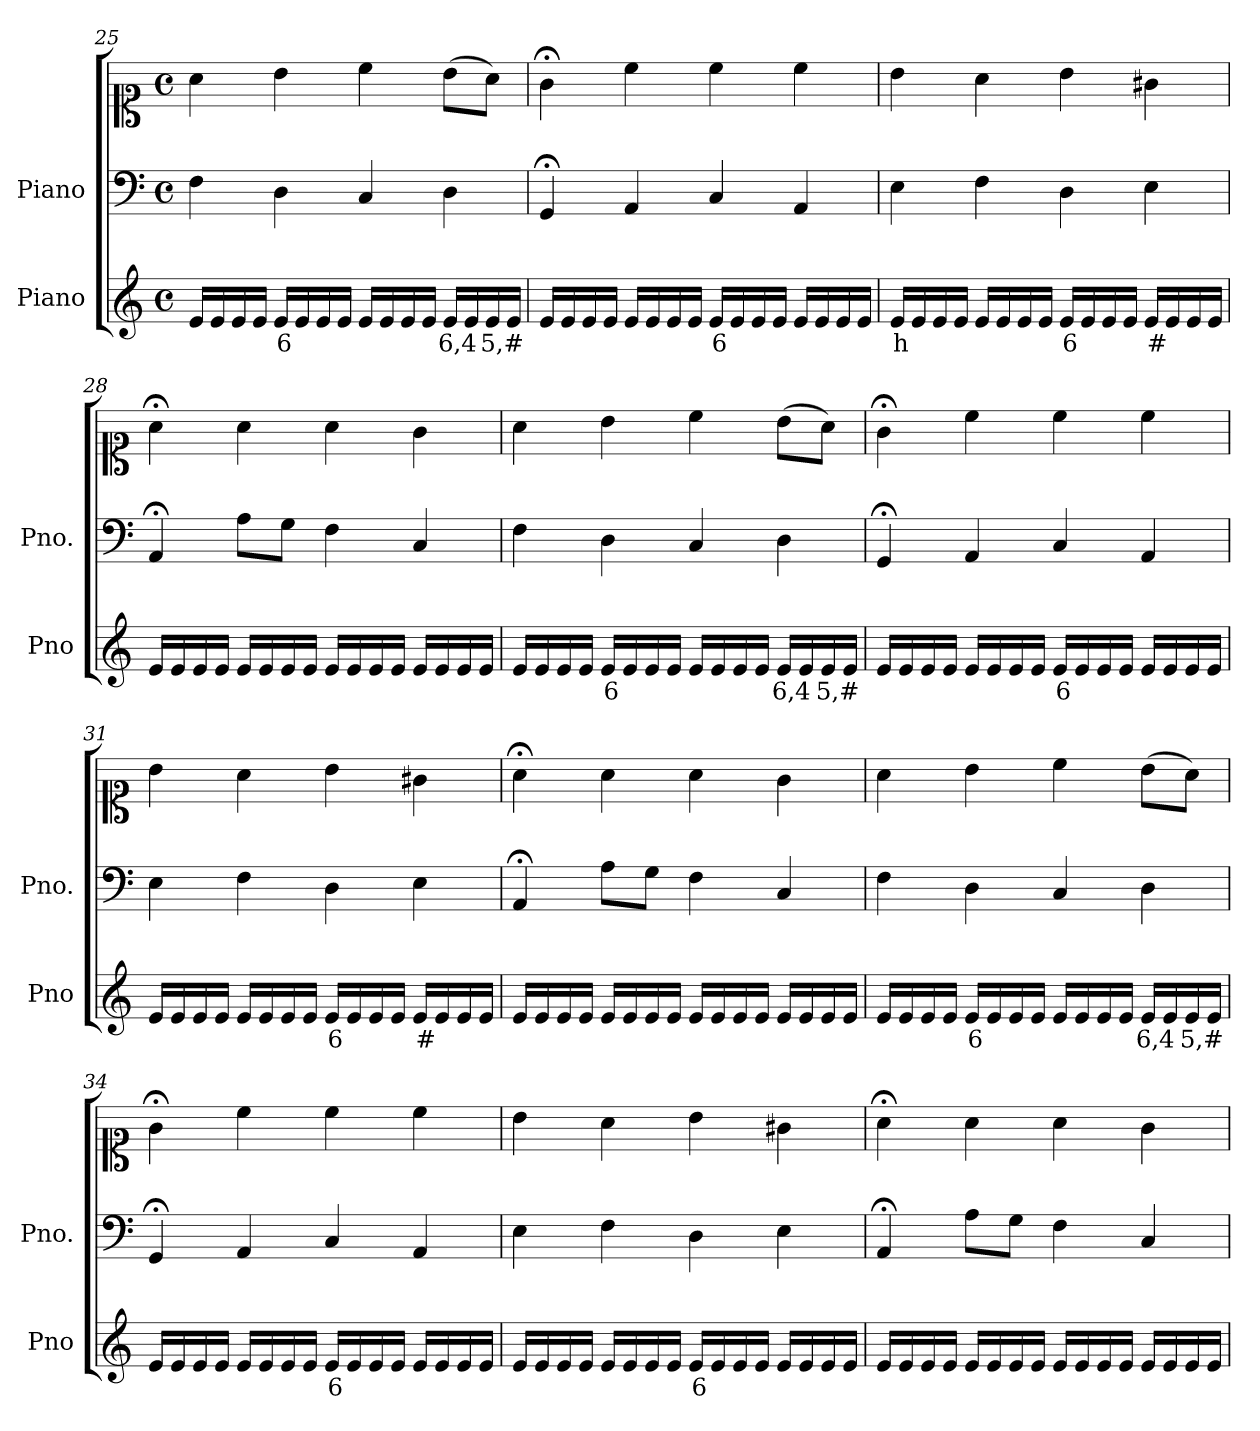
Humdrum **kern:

**kern	**text	**kern	**kern
*part2	*part2	*part1	*part1
*staff3	*staff3	*staff2	*staff1
*I"Piano	*	*I"Piano	*
*I'Pno	*	*I'Pno.	*
*clefG2	*	*clefF4	*clefC1
*k[]	*	*k[]	*k[]
*M4/4	*	*M4/4	*M4/4
*met(c)	*	*met(c)	*met(c)
=25	=25	=25	=25
16e/LL	.	4F\	4a\
16e/	.	.	.
16e/	.	.	.
16e/JJ	.	.	.
!	!LO:LY:b	!	!
16e/LL	6	4D\	4b\
16e/	.	.	.
16e/	.	.	.
16e/JJ	.	.	.
16e/LL	.	4C/	4cc\
16e/	.	.	.
16e/	.	.	.
16e/JJ	.	.	.
!	!LO:LY:b	!	!
16e/LL	6,4	4D\	(>8b\L
16e/	.	.	.
!	!LO:LY:b	!	!
16e/	5,#	.	8a\J)
16e/JJ	.	.	.
=26	=26	=26	=26
16e/LL	.	4GG;</	4g;<\
16e/	.	.	.
16e/	.	.	.
16e/JJ	.	.	.
16e/LL	.	4AA/	4cc\
16e/	.	.	.
16e/	.	.	.
16e/JJ	.	.	.
!	!LO:LY:b	!	!
16e/LL	6	4C/	4cc\
16e/	.	.	.
16e/	.	.	.
16e/JJ	.	.	.
16e/LL	.	4AA/	4cc\
16e/	.	.	.
16e/	.	.	.
16e/JJ	.	.	.
=27	=27	=27	=27
!	!LO:LY:b	!	!
16e/LL	h	4E\	4b\
16e/	.	.	.
16e/	.	.	.
16e/JJ	.	.	.
16e/LL	.	4F\	4a\
16e/	.	.	.
16e/	.	.	.
16e/JJ	.	.	.
!	!LO:LY:b	!	!
16e/LL	6	4D\	4b\
16e/	.	.	.
16e/	.	.	.
16e/JJ	.	.	.
!	!LO:LY:b	!	!
16e/LL	#	4E\	4g#X\
16e/	.	.	.
16e/	.	.	.
16e/JJ	.	.	.
=28	=28	=28	=28
16e/LL	.	4AA;</	4a;<\
16e/	.	.	.
16e/	.	.	.
16e/JJ	.	.	.
16e/LL	.	8A\L	4a\
16e/	.	.	.
!	!LO:LY:b	!	!
16e/	_	8G\J	.
16e/JJ	.	.	.
16e/LL	.	4F\	4a\
16e/	.	.	.
16e/	.	.	.
16e/JJ	.	.	.
16e/LL	.	4C/	4g\
16e/	.	.	.
16e/	.	.	.
16e/JJ	.	.	.
=29	=29	=29	=29
16e/LL	.	4F\	4a\
16e/	.	.	.
16e/	.	.	.
16e/JJ	.	.	.
!	!LO:LY:b	!	!
16e/LL	6	4D\	4b\
16e/	.	.	.
16e/	.	.	.
16e/JJ	.	.	.
16e/LL	.	4C/	4cc\
16e/	.	.	.
16e/	.	.	.
16e/JJ	.	.	.
!	!LO:LY:b	!	!
16e/LL	6,4	4D\	(>8b\L
16e/	.	.	.
!	!LO:LY:b	!	!
16e/	5,#	.	8a\J)
16e/JJ	.	.	.
=30	=30	=30	=30
16e/LL	.	4GG;</	4g;<\
16e/	.	.	.
16e/	.	.	.
16e/JJ	.	.	.
16e/LL	.	4AA/	4cc\
16e/	.	.	.
16e/	.	.	.
16e/JJ	.	.	.
!	!LO:LY:b	!	!
16e/LL	6	4C/	4cc\
16e/	.	.	.
16e/	.	.	.
16e/JJ	.	.	.
16e/LL	.	4AA/	4cc\
16e/	.	.	.
16e/	.	.	.
16e/JJ	.	.	.
=31	=31	=31	=31
16e/LL	.	4E\	4b\
16e/	.	.	.
16e/	.	.	.
16e/JJ	.	.	.
16e/LL	.	4F\	4a\
16e/	.	.	.
16e/	.	.	.
16e/JJ	.	.	.
!	!LO:LY:b	!	!
16e/LL	6	4D\	4b\
16e/	.	.	.
16e/	.	.	.
16e/JJ	.	.	.
!	!LO:LY:b	!	!
16e/LL	#	4E\	4g#X\
16e/	.	.	.
16e/	.	.	.
16e/JJ	.	.	.
=32	=32	=32	=32
16e/LL	.	4AA;</	4a;<\
16e/	.	.	.
16e/	.	.	.
16e/JJ	.	.	.
16e/LL	.	8A\L	4a\
16e/	.	.	.
!	!LO:LY:b	!	!
16e/	_	8G\J	.
16e/JJ	.	.	.
16e/LL	.	4F\	4a\
16e/	.	.	.
16e/	.	.	.
16e/JJ	.	.	.
16e/LL	.	4C/	4g\
16e/	.	.	.
16e/	.	.	.
16e/JJ	.	.	.
=33	=33	=33	=33
16e/LL	.	4F\	4a\
16e/	.	.	.
16e/	.	.	.
16e/JJ	.	.	.
!	!LO:LY:b	!	!
16e/LL	6	4D\	4b\
16e/	.	.	.
16e/	.	.	.
16e/JJ	.	.	.
16e/LL	.	4C/	4cc\
16e/	.	.	.
16e/	.	.	.
16e/JJ	.	.	.
!	!LO:LY:b	!	!
16e/LL	6,4	4D\	(>8b\L
16e/	.	.	.
!	!LO:LY:b	!	!
16e/	5,#	.	8a\J)
16e/JJ	.	.	.
=34	=34	=34	=34
16e/LL	.	4GG;</	4g;<\
16e/	.	.	.
16e/	.	.	.
16e/JJ	.	.	.
16e/LL	.	4AA/	4cc\
16e/	.	.	.
16e/	.	.	.
16e/JJ	.	.	.
!	!LO:LY:b	!	!
16e/LL	6	4C/	4cc\
16e/	.	.	.
16e/	.	.	.
16e/JJ	.	.	.
16e/LL	.	4AA/	4cc\
16e/	.	.	.
16e/	.	.	.
16e/JJ	.	.	.
=35	=35	=35	=35
16e/LL	.	4E\	4b\
16e/	.	.	.
16e/	.	.	.
16e/JJ	.	.	.
16e/LL	.	4F\	4a\
16e/	.	.	.
16e/	.	.	.
16e/JJ	.	.	.
!	!LO:LY:b	!	!
16e/LL	6	4D\	4b\
16e/	.	.	.
16e/	.	.	.
16e/JJ	.	.	.
16e/LL	.	4E\	4g#X\
16e/	.	.	.
16e/	.	.	.
16e/JJ	.	.	.
=36	=36	=36	=36
16e/LL	.	4AA;</	4a;<\
16e/	.	.	.
16e/	.	.	.
16e/JJ	.	.	.
16e/LL	.	8A\L	4a\
16e/	.	.	.
!	!LO:LY:b	!	!
16e/	_	8G\J	.
16e/JJ	.	.	.
16e/LL	.	4F\	4a\
16e/	.	.	.
16e/	.	.	.
16e/JJ	.	.	.
16e/LL	.	4C/	4g\
16e/	.	.	.
16e/	.	.	.
16e/JJ	.	.	.
=	=	=	=
*-	*-	*-	*-
